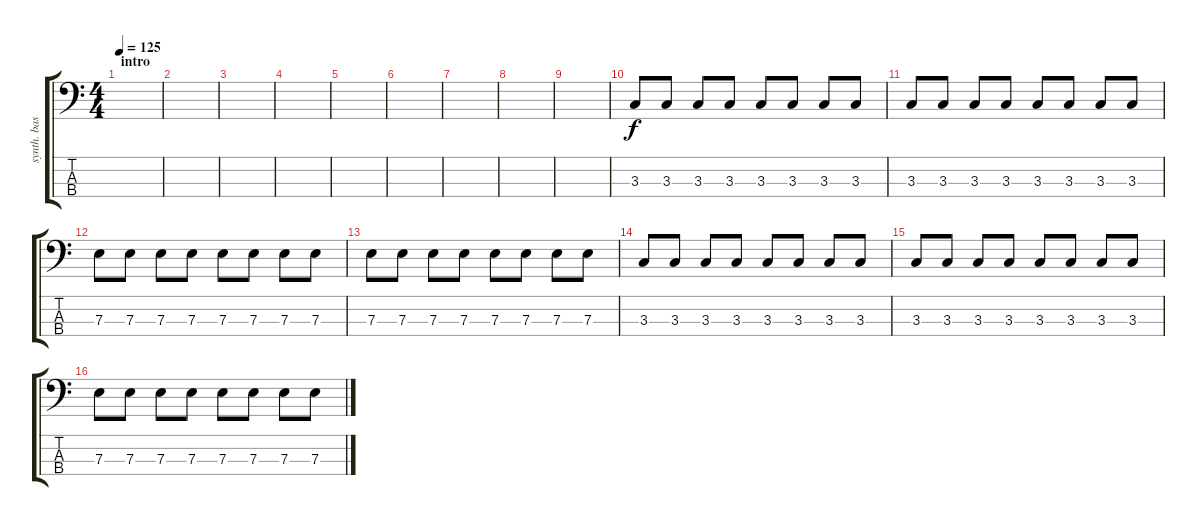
\track ("synth. bass" "synth. bas") {instrument fretlessbass}
\staff {score tabs}
\tuning (G2 D2 A1 E1) {hide}
\ts (4 4)
\section ("" "intro")
\tempo 125
\clef f4
\ks c
|
|
|
|
|
|
|
|
|
3.3.8 3.3.8 3.3.8 3.3.8 3.3.8 3.3.8 3.3.8 3.3.8 |
3.3.8 3.3.8 3.3.8 3.3.8 3.3.8 3.3.8 3.3.8 3.3.8 |
7.3.8 7.3.8 7.3.8 7.3.8 7.3.8 7.3.8 7.3.8 7.3.8 |
7.3.8 7.3.8 7.3.8 7.3.8 7.3.8 7.3.8 7.3.8 7.3.8 |
3.3.8 3.3.8 3.3.8 3.3.8 3.3.8 3.3.8 3.3.8 3.3.8 |
3.3.8 3.3.8 3.3.8 3.3.8 3.3.8 3.3.8 3.3.8 3.3.8 |
7.3.8 7.3.8 7.3.8 7.3.8 7.3.8 7.3.8 7.3.8 7.3.8
